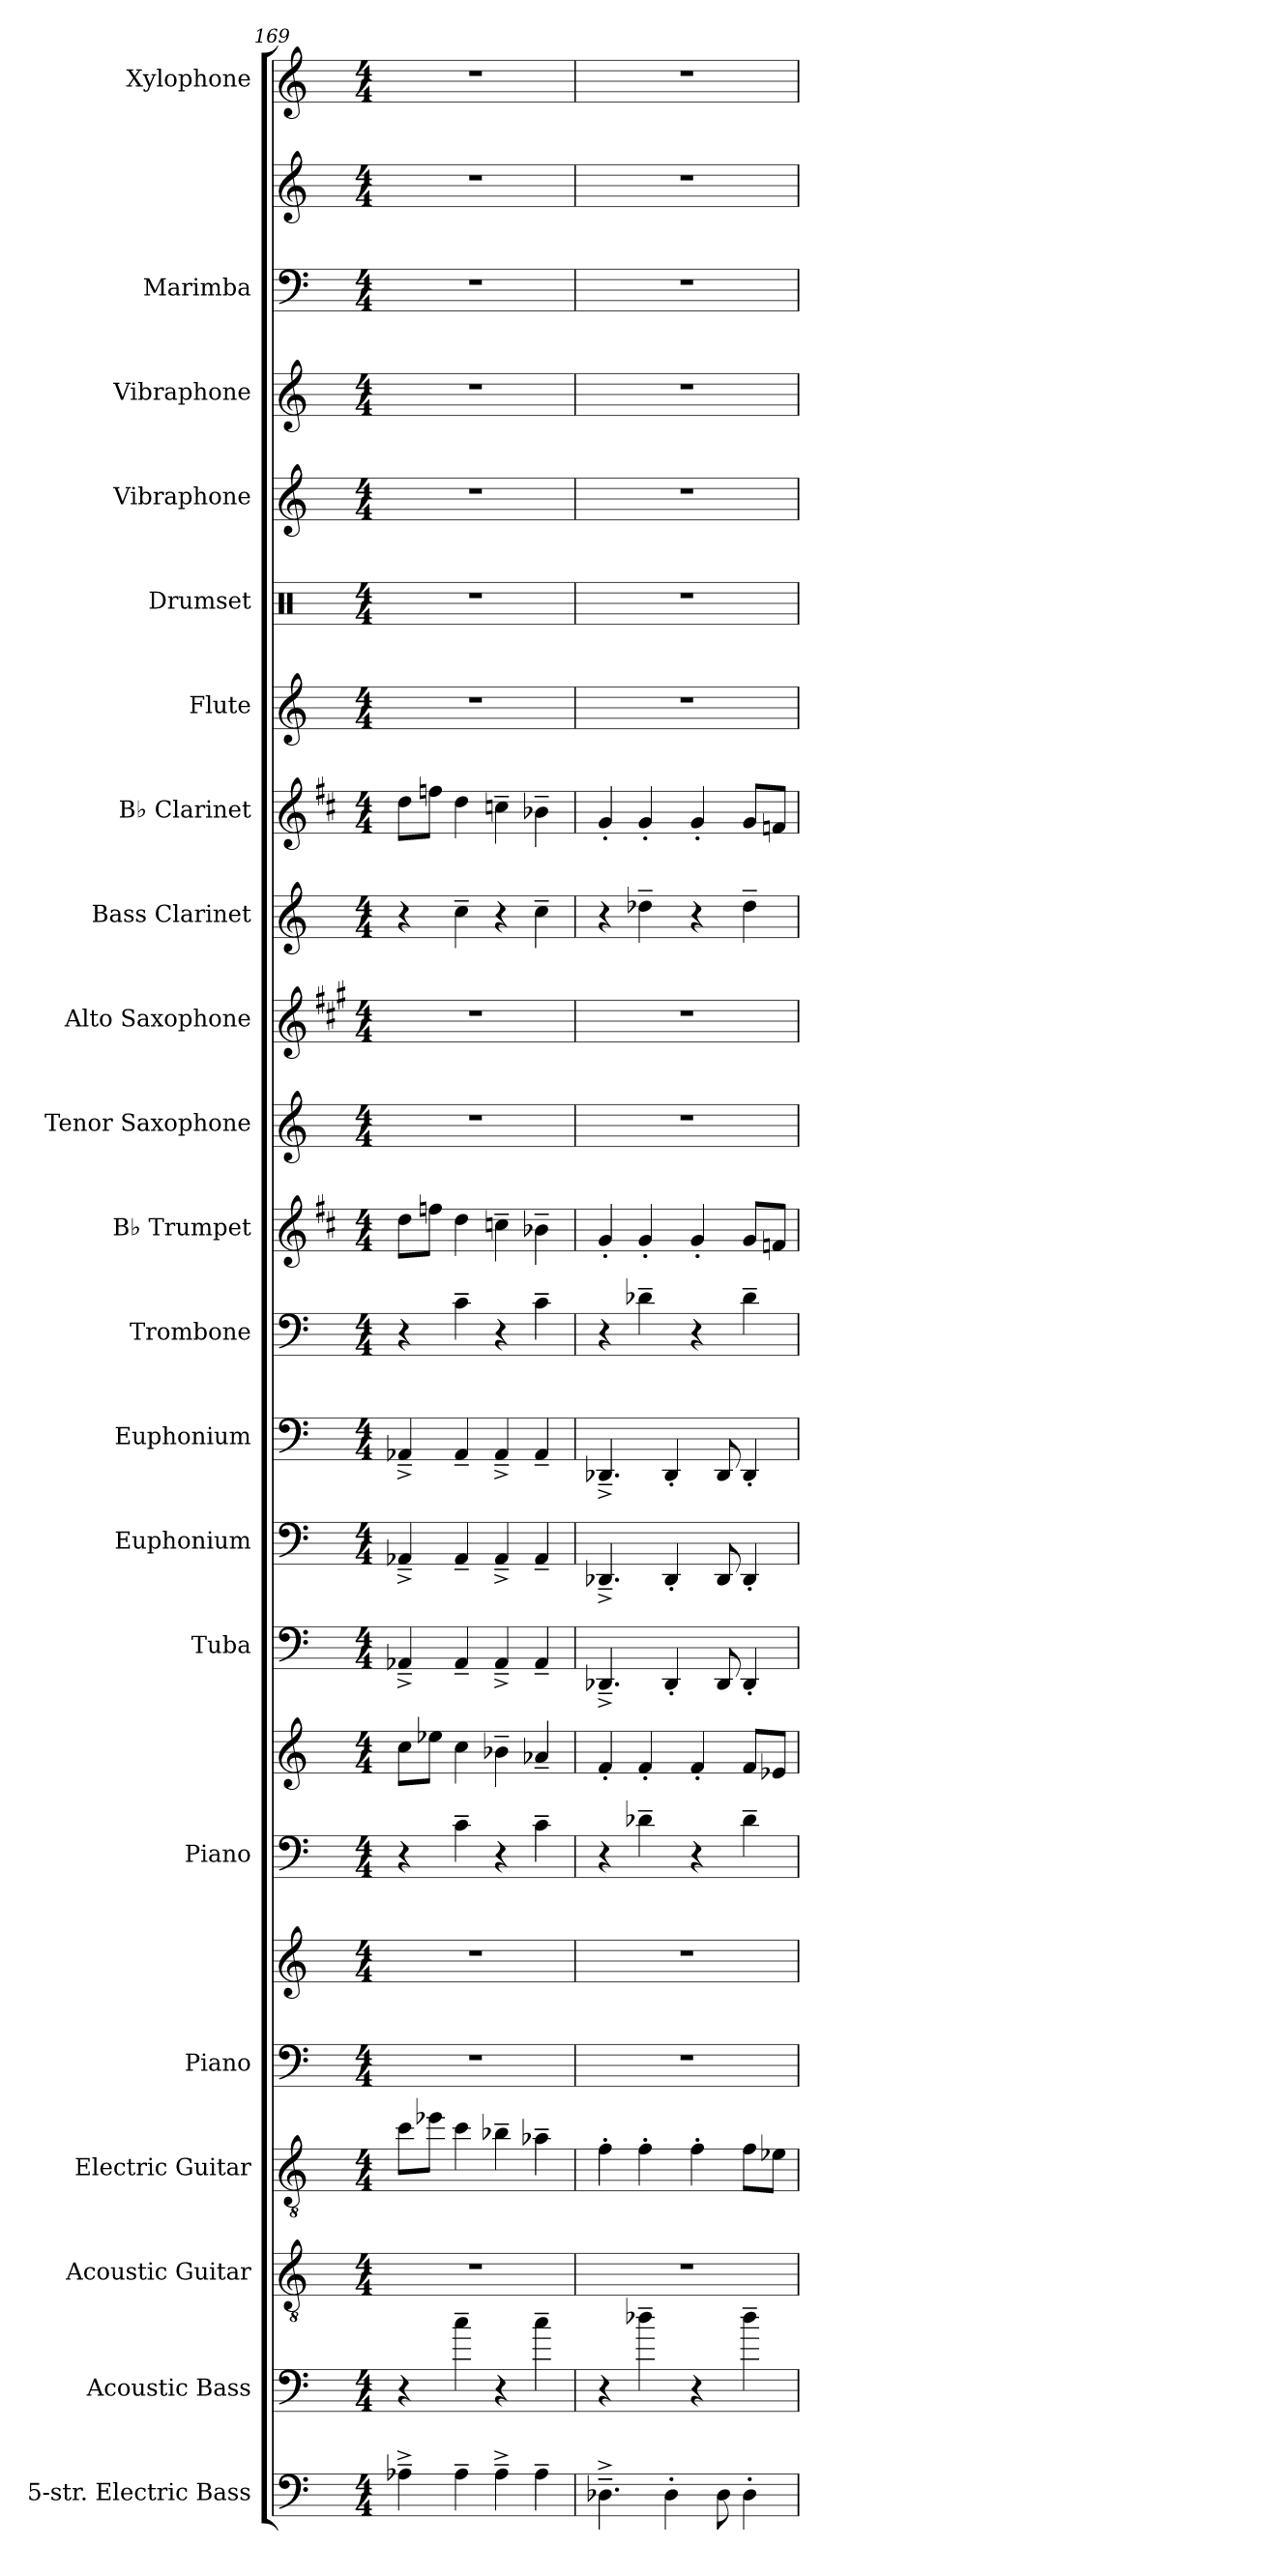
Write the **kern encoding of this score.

**kern	**kern	**kern	**kern	**kern	**kern	**kern	**kern	**kern	**kern	**kern	**kern	**kern	**kern	**kern	**kern	**kern	**kern	**kern	**kern	**kern	**kern	**kern	**kern
*part21	*part20	*part19	*part18	*part17	*part17	*part16	*part16	*part15	*part14	*part13	*part12	*part11	*part10	*part9	*part8	*part7	*part6	*part5	*part4	*part3	*part2	*part2	*part1
*staff24	*staff23	*staff22	*staff21	*staff20	*staff19	*staff18	*staff17	*staff16	*staff15	*staff14	*staff13	*staff12	*staff11	*staff10	*staff9	*staff8	*staff7	*staff6	*staff5	*staff4	*staff3	*staff2	*staff1
*I"5-str. Electric Bass	*I"Acoustic Bass	*I"Acoustic Guitar	*I"Electric Guitar	*I"Piano	*	*I"Piano	*	*I"Tuba	*I"Euphonium	*I"Euphonium	*I"Trombone	*I"B♭ Trumpet	*I"Tenor Saxophone	*I"Alto Saxophone	*I"Bass Clarinet	*I"B♭ Clarinet	*I"Flute	*I"Drumset	*I"Vibraphone	*I"Vibraphone	*I"Marimba	*	*I"Xylophone
*I'El. B.	*I'Bass	*I'Guit.	*I'El. Guit.	*I'Pno.	*	*I'Pno.	*	*I'Tba.	*I'Euph.	*I'Euph.	*I'Tbn.	*I'B♭ Tpt.	*I'T. Sax.	*I'A. Sax.	*I'B. Cl.	*I'B♭ Cl.	*I'Fl.	*I'Drs.	*I'Vib.	*I'Vib.	*I'Mrm.	*	*I'Xyl.
*clefF4	*clefF4	*clefGv2	*clefGv2	*clefF4	*clefG2	*clefF4	*clefG2	*clefF4	*clefF4	*clefF4	*clefF4	*clefG2	*clefG2	*clefG2	*clefG2	*clefG2	*clefG2	*clefX	*clefG2	*clefG2	*clefF4	*clefG2	*clefG2
*ITrd7c12	*ITrd7c12	*	*	*	*	*	*	*	*	*	*	*ITrd1c2	*ITrd8c14	*ITrd5c9	*ITrd8c14	*ITrd1c2	*	*	*	*	*	*	*ITrd-7c-12
*k[]	*k[]	*k[]	*k[]	*k[]	*k[]	*k[]	*k[]	*k[]	*k[]	*k[]	*k[]	*k[]	*k[]	*k[]	*k[]	*k[]	*k[]	*k[]	*k[]	*k[]	*k[]	*k[]	*k[]
*M4/4	*M4/4	*M4/4	*M4/4	*M4/4	*M4/4	*M4/4	*M4/4	*M4/4	*M4/4	*M4/4	*M4/4	*M4/4	*M4/4	*M4/4	*M4/4	*M4/4	*M4/4	*M4/4	*M4/4	*M4/4	*M4/4	*M4/4	*M4/4
=169	=169	=169	=169	=169	=169	=169	=169	=169	=169	=169	=169	=169	=169	=169	=169	=169	=169	=169	=169	=169	=169	=169	=169
4AA-X~^\	4r	1r	8cc\L	1r	1r	4r	8cc\L	4AA-X~^/	4AA-X~^/	4AA-X~^/	4r	8cc\L	1r	1r	4r	8cc\L	1r	1r	1r	1r	1r	1r	1r
.	.	.	8ee-X\J	.	.	.	8ee-X\J	.	.	.	.	8ee-X\J	.	.	.	8ee-X\J	.	.	.	.	.	.	.
4AA-~\	4c~\	.	4cc\	.	.	4c~\	4cc\	4AA-~/	4AA-~/	4AA-~/	4c~\	4cc\	.	.	4c~\	4cc\	.	.	.	.	.	.	.
4AA-~^\	4r	.	4b-X~\	.	.	4r	4b-X~\	4AA-~^/	4AA-~^/	4AA-~^/	4r	4b-X~\	.	.	4r	4b-X~\	.	.	.	.	.	.	.
4AA-~\	4c~\	.	4a-X~\	.	.	4c~\	4a-X~/	4AA-~/	4AA-~/	4AA-~/	4c~\	4a-X~\	.	.	4c~\	4a-X~\	.	.	.	.	.	.	.
=170	=170	=170	=170	=170	=170	=170	=170	=170	=170	=170	=170	=170	=170	=170	=170	=170	=170	=170	=170	=170	=170	=170	=170
4.DD-X~^\	4r	1r	4f'\	1r	1r	4r	4f'/	4.DD-X~^/	4.DD-X~^/	4.DD-X~^/	4r	4f'/	1r	1r	4r	4f'/	1r	1r	1r	1r	1r	1r	1r
.	4d-X~\	.	4f'\	.	.	4d-X~\	4f'/	.	.	.	4d-X~\	4f'/	.	.	4d-X~\	4f'/	.	.	.	.	.	.	.
4DD-'\	.	.	.	.	.	.	.	4DD-'/	4DD-'/	4DD-'/	.	.	.	.	.	.	.	.	.	.	.	.	.
.	4r	.	4f'\	.	.	4r	4f'/	.	.	.	4r	4f'/	.	.	4r	4f'/	.	.	.	.	.	.	.
8DD-\	.	.	.	.	.	.	.	8DD-/	8DD-/	8DD-/	.	.	.	.	.	.	.	.	.	.	.	.	.
4DD-'\	4d-~\	.	8f\L	.	.	4d-~\	8f/L	4DD-'/	4DD-'/	4DD-'/	4d-~\	8f/L	.	.	4d-~\	8f/L	.	.	.	.	.	.	.
.	.	.	8e-X\J	.	.	.	8e-X/J	.	.	.	.	8e-X/J	.	.	.	8e-X/J	.	.	.	.	.	.	.
=	=	=	=	=	=	=	=	=	=	=	=	=	=	=	=	=	=	=	=	=	=	=	=
*-	*-	*-	*-	*-	*-	*-	*-	*-	*-	*-	*-	*-	*-	*-	*-	*-	*-	*-	*-	*-	*-	*-	*-
